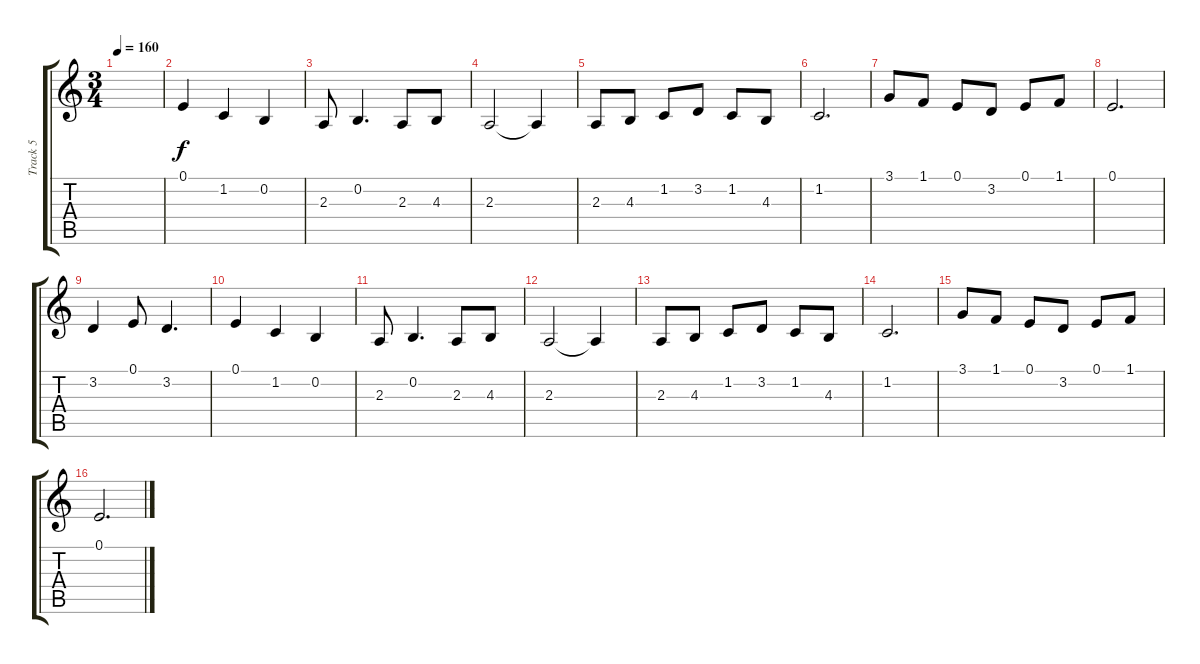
\track ("Track 5" "Track 5") {instrument flute}
\staff {score tabs}
\tuning (E4 B3 G3 D3 A2 E2) {hide}
\ts (3 4)
\tempo 160
\clef g2
\ks c
|
0.1.4 1.2.4 0.2.4 |
2.3.8 0.2.4{d} 2.3.8 4.3.8 |
2.3.2 2.3{t}.4 |
2.3.8 4.3.8 1.2.8 3.2.8 1.2.8 4.3.8 |
1.2.2{d} |
3.1.8 1.1.8 0.1.8 3.2.8 0.1.8 1.1.8 |
0.1.2{d} |
3.2.4 0.1.8 3.2.4{d} |
0.1.4 1.2.4 0.2.4 |
2.3.8 0.2.4{d} 2.3.8 4.3.8 |
2.3.2 2.3{t}.4 |
2.3.8 4.3.8 1.2.8 3.2.8 1.2.8 4.3.8 |
1.2.2{d} |
3.1.8 1.1.8 0.1.8 3.2.8 0.1.8 1.1.8 |
0.1.2{d}
